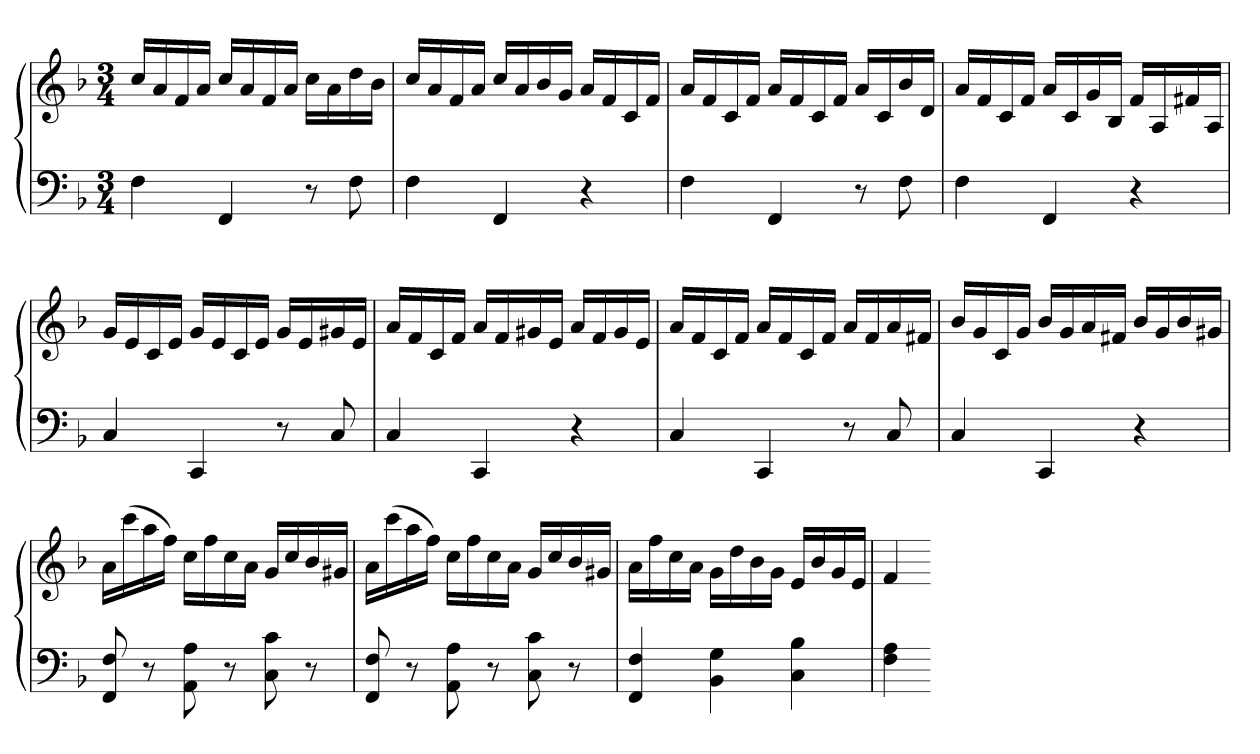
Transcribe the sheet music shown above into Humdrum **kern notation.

**kern	**kern
*part1	*part1
*staff2	*staff1
*clefF4	*clefG2
*k[b-]	*k[b-]
*M3/4	*M3/4
=	=
4F	16ccLL
.	16a
.	16f
.	16aJJ
4FF	16ccLL
.	16a
.	16f
.	16aJJ
8r	16ccLL
.	16a
8F	16dd
.	16b-JJ
=	=
4F	16ccLL
.	16a
.	16f
.	16aJJ
4FF	16ccLL
.	16a
.	16b-
.	16gJJ
4r	16aLL
.	16f
.	16c
.	16fJJ
=	=
4F	16aLL
.	16f
.	16c
.	16fJJ
4FF	16aLL
.	16f
.	16c
.	16fJJ
8r	16aLL
.	16c
8F	16b-
.	16dJJ
=	=
4F	16aLL
.	16f
.	16c
.	16fJJ
4FF	16aLL
.	16c
.	16g
.	16B-JJ
4r	16fLL
.	16A
.	16f#X
.	16AJJ
=	=
4C	16gLL
.	16e
.	16c
.	16eJJ
4CC	16gLL
.	16e
.	16c
.	16eJJ
8r	16gLL
.	16e
8C	16g#X
.	16eJJ
=	=
4C	16aLL
.	16f
.	16c
.	16fJJ
4CC	16aLL
.	16f
.	16g#X
.	16eJJ
4r	16aLL
.	16f
.	16g#
.	16eJJ
=	=
4C	16aLL
.	16f
.	16c
.	16fJJ
4CC	16aLL
.	16f
.	16c
.	16fJJ
8r	16aLL
.	16f
8C	16a
.	16f#XJJ
=	=
4C	16b-LL
.	16g
.	16c
.	16gJJ
4CC	16b-LL
.	16g
.	16a
.	16f#XJJ
4r	16b-LL
.	16g
.	16b-
.	16g#XJJ
=	=
8FF 8F	16aLL
.	(16ccc
8r	16aa
.	16ffJJ)
8AA 8A	16ccLL
.	16ff
8r	16cc
.	16aJJ
8C 8c	16gLL
.	16cc
8r	16b-
.	16g#XJJ
=	=
8FF 8F	16aLL
.	(16ccc
8r	16aa
.	16ffJJ)
8AA 8A	16ccLL
.	16ff
8r	16cc
.	16aJJ
8C 8c	16gLL
.	16cc
8r	16b-
.	16g#XJJ
=	=
4FF 4F	16aLL
.	16ff
.	16cc
.	16aJJ
4BB- 4G	16gLL
.	16dd
.	16b-
.	16gJJ
4C 4B-	16eLL
.	16b-
.	16g
.	16eJJ
=	=
4F 4A	4f
=-	=-
*-	*-
